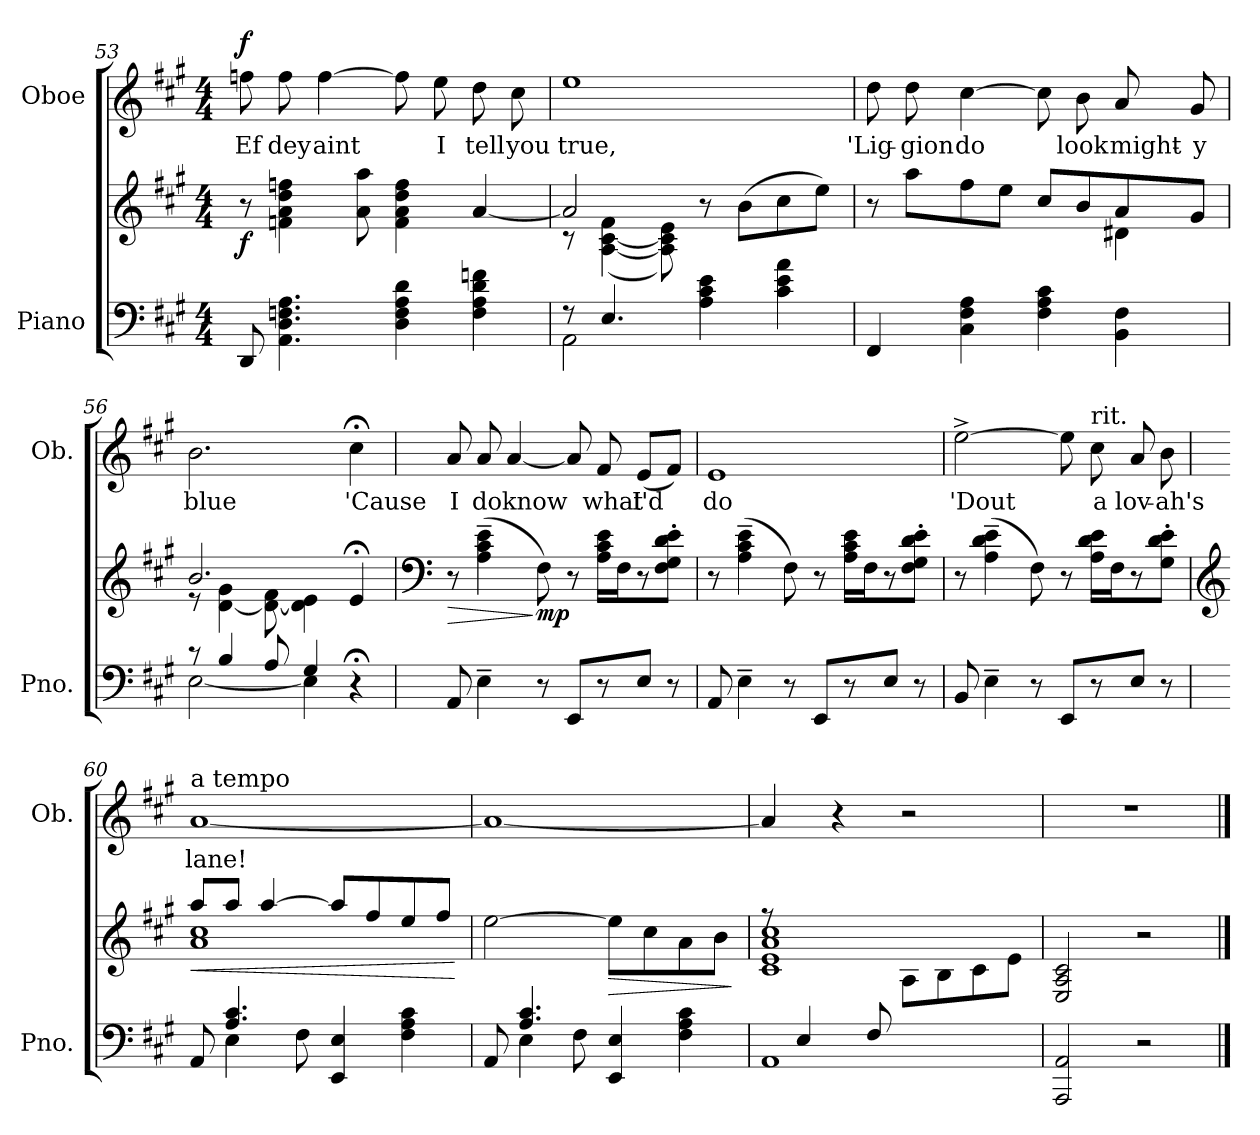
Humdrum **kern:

**kern	**kern	**dynam	**kern	**text	**dynam
*part2	*part2	*part2	*part1	*part1	*part1
*staff3	*staff2	*staff2/3	*staff1	*staff1	*staff1
*I"Piano	*	*	*I"Oboe	*	*
*I'Pno.	*	*	*I'Ob.	*	*
*clefF4	*clefG2	*	*clefG2	*	*
*k[f#c#g#]	*k[f#c#g#]	*	*k[f#c#g#]	*	*
*M4/4	*M4/4	*	*M4/4	*	*
=53	=53	=53	=53	=53	=53
!	!	!LO:DY:b	!	!LO:LY:b	!LO:DY:a
8DD/	8r	f	8ffn\	Ef	f
!	!	!	!	!LO:LY:b	!
4.AA\ 4.D\ 4.Fn\ 4.A\	4fn\ 4a\ 4dd\ 4ffn\	.	8ff\	dey	.
!	!	!	!	!LO:LY:b	!
.	.	.	[4ff\	aint	.
.	8a\ 8aa\	.	.	.	.
4D\ 4F\ 4A\ 4d\	4f\ 4a\ 4dd\ 4ff\	.	8ff\]	.	.
!	!	!	!	!LO:LY:b	!
.	.	.	8ee\	I	.
!	!	!	!	!LO:LY:b	!
4F\ 4A\ 4d\ 4fn\	[4a/	.	8dd\	tell	.
!	!	!	!	!LO:LY:b	!
.	.	.	8cc#\	you	.
=54	=54	=54	=54	=54	=54
*^	*^	*	*	*	*
!	!	!	!	!	!	!LO:LY:b	!
8r	2AA\	2a/]	8r	.	1ee	true,	.
4.E/	.	.	(>[4A\ [4c#\ 4f#\	.	.	.	.
.	.	.	8A\] 8c#\] 8e\)	.	.	.	.
4A\ 4c#\ 4e\	2ryy	8r	2ryy	.	.	.	.
.	.	(8b\L	.	.	.	.	.
4c#\ 4e\ 4a\	.	8cc#\	.	.	.	.	.
.	.	8ee\J)	.	.	.	.	.
*v	*v	*	*	*	*	*	*
=55	=55	=55	=55	=55	=55	=55
!	!	!	!	!	!LO:LY:b	!
4FF#/	8r	2.ryy	.	8dd\	'Lig-	.
!	!	!	!	!	!LO:LY:b	!
.	8aa\L	.	.	8dd\	-gion	.
!	!	!	!	!	!LO:LY:b	!
4C#\ 4F#\ 4A\	8ff#\	.	.	[4cc#\	do	.
.	8ee\J	.	.	.	.	.
4F#\ 4A\ 4c#\	8cc#/L	.	.	8cc#\]	.	.
!	!	!	!	!	!LO:LY:b	!
.	8b/	.	.	8b\	look	.
!	!	!	!	!	!LO:LY:b	!
4BB\ 4F#\	8a/	4d#X\	.	8a/	might-	.
!	!	!	!	!	!LO:LY:b	!
.	8g#/J	.	.	8g#/	-y	.
!!LO:LB:g=z
=56	=56	=56	=56	=56	=56	=56
*^	*	*	*	*	*	*
!	!	!	!	!	!	!LO:LY:b	!
8r	[2E\	2.b/	8r	.	2.b\	blue	.
4B/	.	.	[4d\ 4g#\	.	.	.	.
8A/	.	.	8d\_ 8f#\	.	.	.	.
4G#/	4E\]	.	4d\] 4e\	.	.	.	.
!	!	!	!	!	!	!LO:LY:b	!
4r;<	4ryy	4e;</	4ryy	.	4cc#;<\	'Cause	.
*v	*v	*	*	*	*	*	*
*	*v	*v	*	*	*	*
=57	=57	=57	=57	=57	=57
*	*clefF4	*	*	*	*
*^	*^	*	*	*	*
!	!	!	!	!LO:HP:b	!	!LO:LY:b	!
*v	*v	*	*	*	*	*	*
*	*v	*v	*	*	*	*
8AA/	8r	>	8a/	I	.
!	!	!	!	!LO:LY:b	!
4E~\	(4A\~ 4c#\~ 4e\~	.	8a/	do	.
!	!	!	!	!LO:LY:b	!
.	.	.	[4a/	know	.
!	!	!LO:DY:n=1:b	!	!	!
8r	8F#\)	] mp	.	.	.
8EE/L	8r	.	8a/]	.	.
!	!	!	!	!LO:LY:b	!
8r	16A\ 16c#\ 16e\LL	.	8f#/	what	.
.	16F#\J	.	.	.	.
!	!	!	!	!LO:LY:b	!
8E/J	8r	.	(8e/L	I'd	.
8r	8F#\' 8G#\' 8d\' 8e\'J	.	8f#/J)	.	.
=58	=58	=58	=58	=58	=58
!	!	!	!	!LO:LY:b	!
8AA/	8r	.	1e	do	.
4E~\	(4A\~ 4c#\~ 4e\~	.	.	.	.
8r	8F#\)	.	.	.	.
8EE/L	8r	.	.	.	.
8r	16A\ 16c#\ 16e\LL	.	.	.	.
.	16F#\J	.	.	.	.
8E/J	8r	.	.	.	.
8r	8F#\' 8G#\' 8d\' 8e\'J	.	.	.	.
=59	=59	=59	=59	=59	=59
!	!	!	!	!LO:LY:b	!
8BB/	8r	.	[2ee^\	'Dout	.
4E~\	(4A\~ 4d\~ 4e\~	.	.	.	.
8r	8F#\)	.	.	.	.
8EE/L	8r	.	8ee\]	.	.
!	!	!	!LO:TX:a:t=rit.	!	!
!	!	!	!	!LO:LY:b	!
8r	16A\ 16d\ 16e\LL	.	8cc#\	a	.
.	16F#\J	.	.	.	.
!	!	!	!	!LO:LY:b	!
8E/J	8r	.	8a/	lov-	.
!	!	!	!	!LO:LY:b	!
8r	8G#\' 8d\' 8e\'J	.	8b\	-ah's	.
!!LO:PB:g=z
=60	=60	=60	=60	=60	=60
*	*clefG2	*	*	*	*
*^	*	*	*	*	*
!	!	!	!	!LO:TX:a:t=a tempo	!	!
!	!	!	!LO:HP:b	!	!LO:LY:b	!
*	*	*^	*	*	*	*
8AA/	8ryy	8aa/L	1a 1cc#	<	[1a	lane!	.
4.A/ 4.c#/	4E\	8aa/J	.	.	.	.	.
.	.	[4aa/	.	.	.	.	.
.	8F#\	.	.	.	.	.	.
4EE/ 4E/	2ryy	8aa/L]	.	.	.	.	.
.	.	8ff#/	.	.	.	.	.
4F#\ 4A\ 4c#\	.	8ee/	.	.	.	.	.
.	.	8ff#/J	.	.	.	.	.
*v	*v	*	*	*	*	*	*
*	*v	*v	*	*	*	*
.	.	[	.	.	.
=61	=61	=61	=61	=61	=61
*^	*	*	*	*	*
8AA/	8ryy	[2ee\	.	1a_	.	.
4.A/ 4.c#/	4E\	.	.	.	.	.
.	8F#\	.	.	.	.	.
!	!	!	!LO:HP:b	!	!	!
4EE/ 4E/	2ryy	8ee\L]	>	.	.	.
.	.	8cc#\	.	.	.	.
4F#\ 4A\ 4c#\	.	8a\	.	.	.	.
.	.	8b\J	.	.	.	.
*v	*v	*	*	*	*	*
.	.	]	.	.	.
=62	=62	=62	=62	=62	=62
*^	*^	*	*	*	*
8ryy	1AA	1c# 1e 1a 1cc#	8rff	.	4a/]	.	.
(>4E/	.	.	4.ryy	.	.	.	.
.	.	.	.	.	4r	.	.
8F#/	.	.	.	.	.	.	.
2ryy	.	.	8A\L	.	2r	.	.
.	.	.	8B\	.	.	.	.
.	.	.	8c#\	.	.	.	.
.	.	.	8e\J	.	.	.	.
*v	*v	*	*	*	*	*	*
*	*v	*v	*	*	*	*
=63	=63	=63	=63	=63	=63
2AAA/ 2AA/	2E/ 2A/ 2c#/)	.	1r	.	.
2r	2r	.	.	.	.
==	==	==	==	==	==
*-	*-	*-	*-	*-	*-
